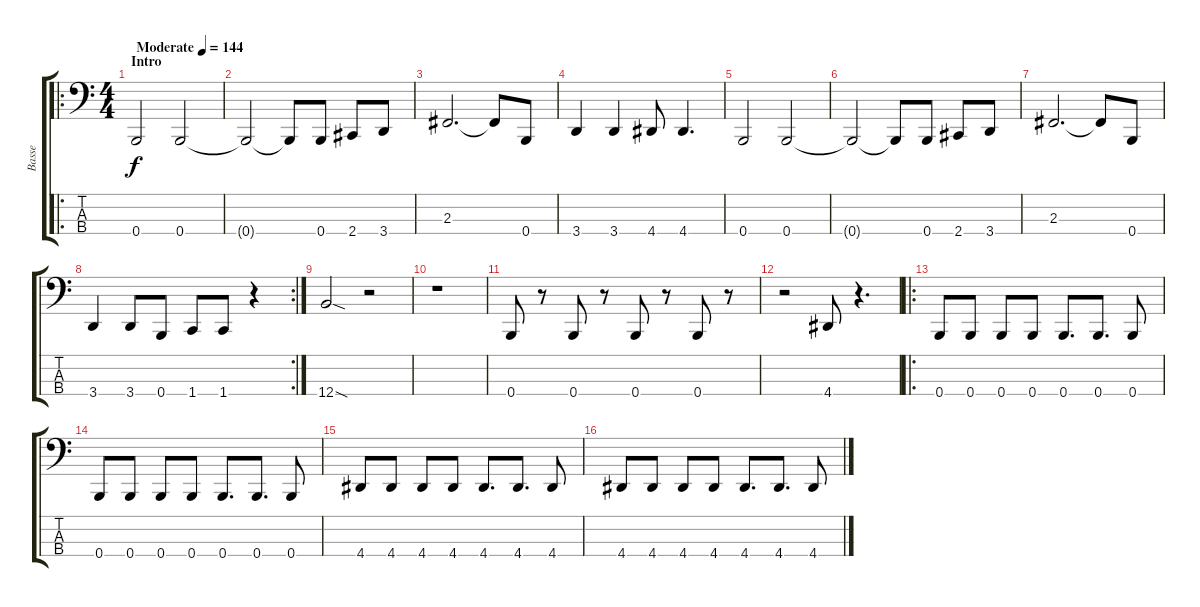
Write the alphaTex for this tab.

\track ("Basse" "Basse") {instrument electricbassfinger}
\staff {score tabs}
\tuning (D2 A1 E1 B0) {hide}
\ro
\ts (4 4)
\section ("" "Intro")
\tempo (144 "Moderate")
\clef f4
\ks c
0.4.2{dy f instrument electricbassfinger} 0.4.2 |
0.4{t}.2 0.4{t}.8 0.4.8 2.4.8 3.4.8 |
2.3.2{d} 2.3{t}.8 0.4.8 |
3.4.4 3.4.4 4.4.8 4.4.4{d} |
0.4.2 0.4.2 |
0.4{t}.2 0.4{t}.8 0.4.8 2.4.8 3.4.8 |
2.3.2{d} 2.3{t}.8 0.4.8 |
\rc 2
3.4.4 3.4.8 0.4.8 1.4.8 1.4.8 r.4 |
12.4{sod}.2 r.2 |
r.1 |
0.4.8 r.8 0.4.8 r.8 0.4.8 r.8 0.4.8 r.8 |
r.2 4.4.8 r.4{d} |
\ro
0.4.8 0.4.8 0.4.8 0.4.8 0.4.8{d} 0.4.8{d} 0.4.8 |
0.4.8 0.4.8 0.4.8 0.4.8 0.4.8{d} 0.4.8{d} 0.4.8 |
4.4.8 4.4.8 4.4.8 4.4.8 4.4.8{d} 4.4.8{d} 4.4.8 |
4.4.8 4.4.8 4.4.8 4.4.8 4.4.8{d} 4.4.8{d} 4.4.8
